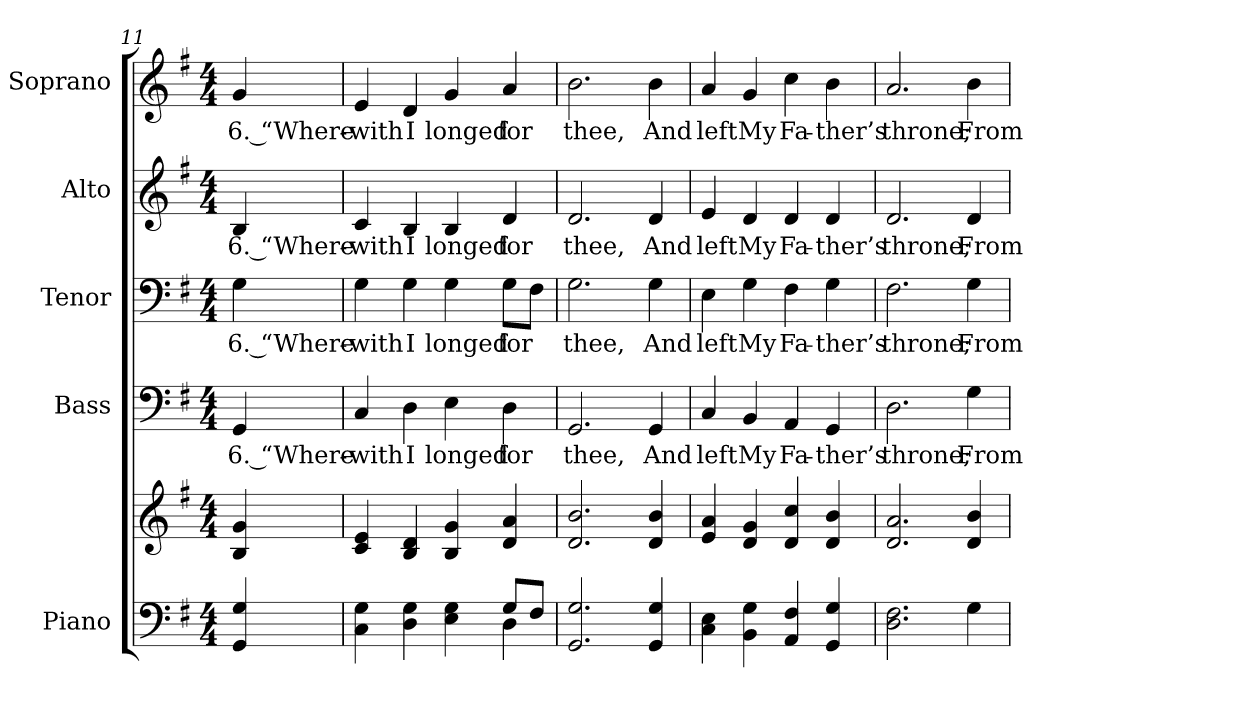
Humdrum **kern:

**kern	**kern	**kern	**text	**kern	**text	**kern	**text	**kern	**text
*part5	*part5	*part4	*part4	*part3	*part3	*part2	*part2	*part1	*part1
*staff6	*staff5	*staff4	*staff4	*staff3	*staff3	*staff2	*staff2	*staff1	*staff1
*I"Piano	*	*I"Bass	*	*I"Tenor	*	*I"Alto	*	*I"Soprano	*
*I'Pno.	*	*I'B.	*	*I'T.	*	*I'A.	*	*I'S.	*
*clefF4	*clefG2	*clefF4	*	*clefF4	*	*clefG2	*	*clefG2	*
*k[f#]	*k[f#]	*k[f#]	*	*k[f#]	*	*k[f#]	*	*k[f#]	*
*G:	*G:	*G:	*	*G:	*	*G:	*	*G:	*
*M4/4	*M4/4	*M4/4	*	*M4/4	*	*M4/4	*	*M4/4	*
=11	=11	=11	=11	=11	=11	=11	=11	=11	=11
!	!	!	!LO:LY:b:color=#000000	!	!	!	!	!	!
!	!	!	!	!	!LO:LY:b:color=#000000	!	!	!	!
!	!	!	!	!	!	!	!LO:LY:b:color=#000000	!	!
!	!	!	!	!	!	!	!	!	!LO:LY:b:color=#000000
4GGi/ 4Gi	4Bi/ 4gi	4GGi/	6. “Where-	4Gi\	6. “Where-	4Bi/	6. “Where-	4gi/	6. “Where-
=12	=12	=12	=12	=12	=12	=12	=12	=12	=12
*^	*	*	*	*	*	*	*	*	*
!	!	!	!	!LO:LY:b:color=#000000	!	!	!	!	!	!
!	!	!	!	!	!	!LO:LY:b:color=#000000	!	!	!	!
!	!	!	!	!	!	!	!	!LO:LY:b:color=#000000	!	!
!	!	!	!	!	!	!	!	!	!	!LO:LY:b:color=#000000
4Ci\ 4Gi	2ryy	4ci/ 4ei	4Ci/	-with	4Gi\	-with	4ci/	-with	4ei/	-with
!	!	!	!	!LO:LY:b:color=#000000	!	!	!	!	!	!
!	!	!	!	!	!	!LO:LY:b:color=#000000	!	!	!	!
!	!	!	!	!	!	!	!	!LO:LY:b:color=#000000	!	!
!	!	!	!	!	!	!	!	!	!	!LO:LY:b:color=#000000
4Di\ 4Gi	.	4Bi/ 4di	4Di\	I	4Gi\	I	4Bi/	I	4di/	I
!	!	!	!	!LO:LY:b:color=#000000	!	!	!	!	!	!
!	!	!	!	!	!	!LO:LY:b:color=#000000	!	!	!	!
!	!	!	!	!	!	!	!	!LO:LY:b:color=#000000	!	!
!	!	!	!	!	!	!	!	!	!	!LO:LY:b:color=#000000
4Ei\ 4Gi	4ryy	4Bi/ 4gi	4Ei\	longed	4Gi\	longed	4Bi/	longed	4gi/	longed
!	!	!	!	!LO:LY:b:color=#000000	!	!	!	!	!	!
!	!	!	!	!	!	!LO:LY:b:color=#000000	!	!	!	!
!	!	!	!	!	!	!	!	!LO:LY:b:color=#000000	!	!
!	!	!	!	!	!	!	!	!	!	!LO:LY:b:color=#000000
8Gi/L	4Di\	4di/ 4ai	4Di\	for	8Gi\L	for	4di/	for	4ai/	for
8F#i/J	.	.	.	.	8F#i\J	.	.	.	.	.
*v	*v	*	*	*	*	*	*	*	*	*
!!LO:PB:g=z
=13	=13	=13	=13	=13	=13	=13	=13	=13	=13
!	!	!	!LO:LY:b:color=#000000	!	!	!	!	!	!
!	!	!	!	!	!LO:LY:b:color=#000000	!	!	!	!
!	!	!	!	!	!	!	!LO:LY:b:color=#000000	!	!
!	!	!	!	!	!	!	!	!	!LO:LY:b:color=#000000
2.GGi/ 2.Gi	2.di/ 2.bi	2.GGi/	thee,	2.Gi\	thee,	2.di/	thee,	2.bi\	thee,
!	!	!	!LO:LY:b:color=#000000	!	!	!	!	!	!
!	!	!	!	!	!LO:LY:b:color=#000000	!	!	!	!
!	!	!	!	!	!	!	!LO:LY:b:color=#000000	!	!
!	!	!	!	!	!	!	!	!	!LO:LY:b:color=#000000
4GGi/ 4Gi	4di/ 4bi	4GGi/	And	4Gi\	And	4di/	And	4bi\	And
=14	=14	=14	=14	=14	=14	=14	=14	=14	=14
!	!	!	!LO:LY:b:color=#000000	!	!	!	!	!	!
!	!	!	!	!	!LO:LY:b:color=#000000	!	!	!	!
!	!	!	!	!	!	!	!LO:LY:b:color=#000000	!	!
!	!	!	!	!	!	!	!	!	!LO:LY:b:color=#000000
4Ci\ 4Ei	4ei/ 4ai	4Ci/	left	4Ei\	left	4ei/	left	4ai/	left
!	!	!	!LO:LY:b:color=#000000	!	!	!	!	!	!
!	!	!	!	!	!LO:LY:b:color=#000000	!	!	!	!
!	!	!	!	!	!	!	!LO:LY:b:color=#000000	!	!
!	!	!	!	!	!	!	!	!	!LO:LY:b:color=#000000
4BBi\ 4Gi	4di/ 4gi	4BBi/	My	4Gi\	My	4di/	My	4gi/	My
!	!	!	!LO:LY:b:color=#000000	!	!	!	!	!	!
!	!	!	!	!	!LO:LY:b:color=#000000	!	!	!	!
!	!	!	!	!	!	!	!LO:LY:b:color=#000000	!	!
!	!	!	!	!	!	!	!	!	!LO:LY:b:color=#000000
4AAi/ 4F#i	4di/ 4cci	4AAi/	Fa-	4F#i\	Fa-	4di/	Fa-	4cci\	Fa-
!	!	!	!LO:LY:b:color=#000000	!	!	!	!	!	!
!	!	!	!	!	!LO:LY:b:color=#000000	!	!	!	!
!	!	!	!	!	!	!	!LO:LY:b:color=#000000	!	!
!	!	!	!	!	!	!	!	!	!LO:LY:b:color=#000000
4GGi/ 4Gi	4di/ 4bi	4GGi/	-ther’s	4Gi\	-ther’s	4di/	-ther’s	4bi\	-ther’s
=15	=15	=15	=15	=15	=15	=15	=15	=15	=15
!	!	!	!LO:LY:b:color=#000000	!	!	!	!	!	!
!	!	!	!	!	!LO:LY:b:color=#000000	!	!	!	!
!	!	!	!	!	!	!	!LO:LY:b:color=#000000	!	!
!	!	!	!	!	!	!	!	!	!LO:LY:b:color=#000000
2.Di\ 2.F#i	2.di/ 2.ai	2.Di\	throne;	2.F#i\	throne;	2.di/	throne;	2.ai/	throne;
!	!	!	!LO:LY:b:color=#000000	!	!	!	!	!	!
!	!	!	!	!	!LO:LY:b:color=#000000	!	!	!	!
!	!	!	!	!	!	!	!LO:LY:b:color=#000000	!	!
!	!	!	!	!	!	!	!	!	!LO:LY:b:color=#000000
4Gi\	4di/ 4bi	4Gi\	From	4Gi\	From	4di/	From	4bi\	From
=	=	=	=	=	=	=	=	=	=
*-	*-	*-	*-	*-	*-	*-	*-	*-	*-
